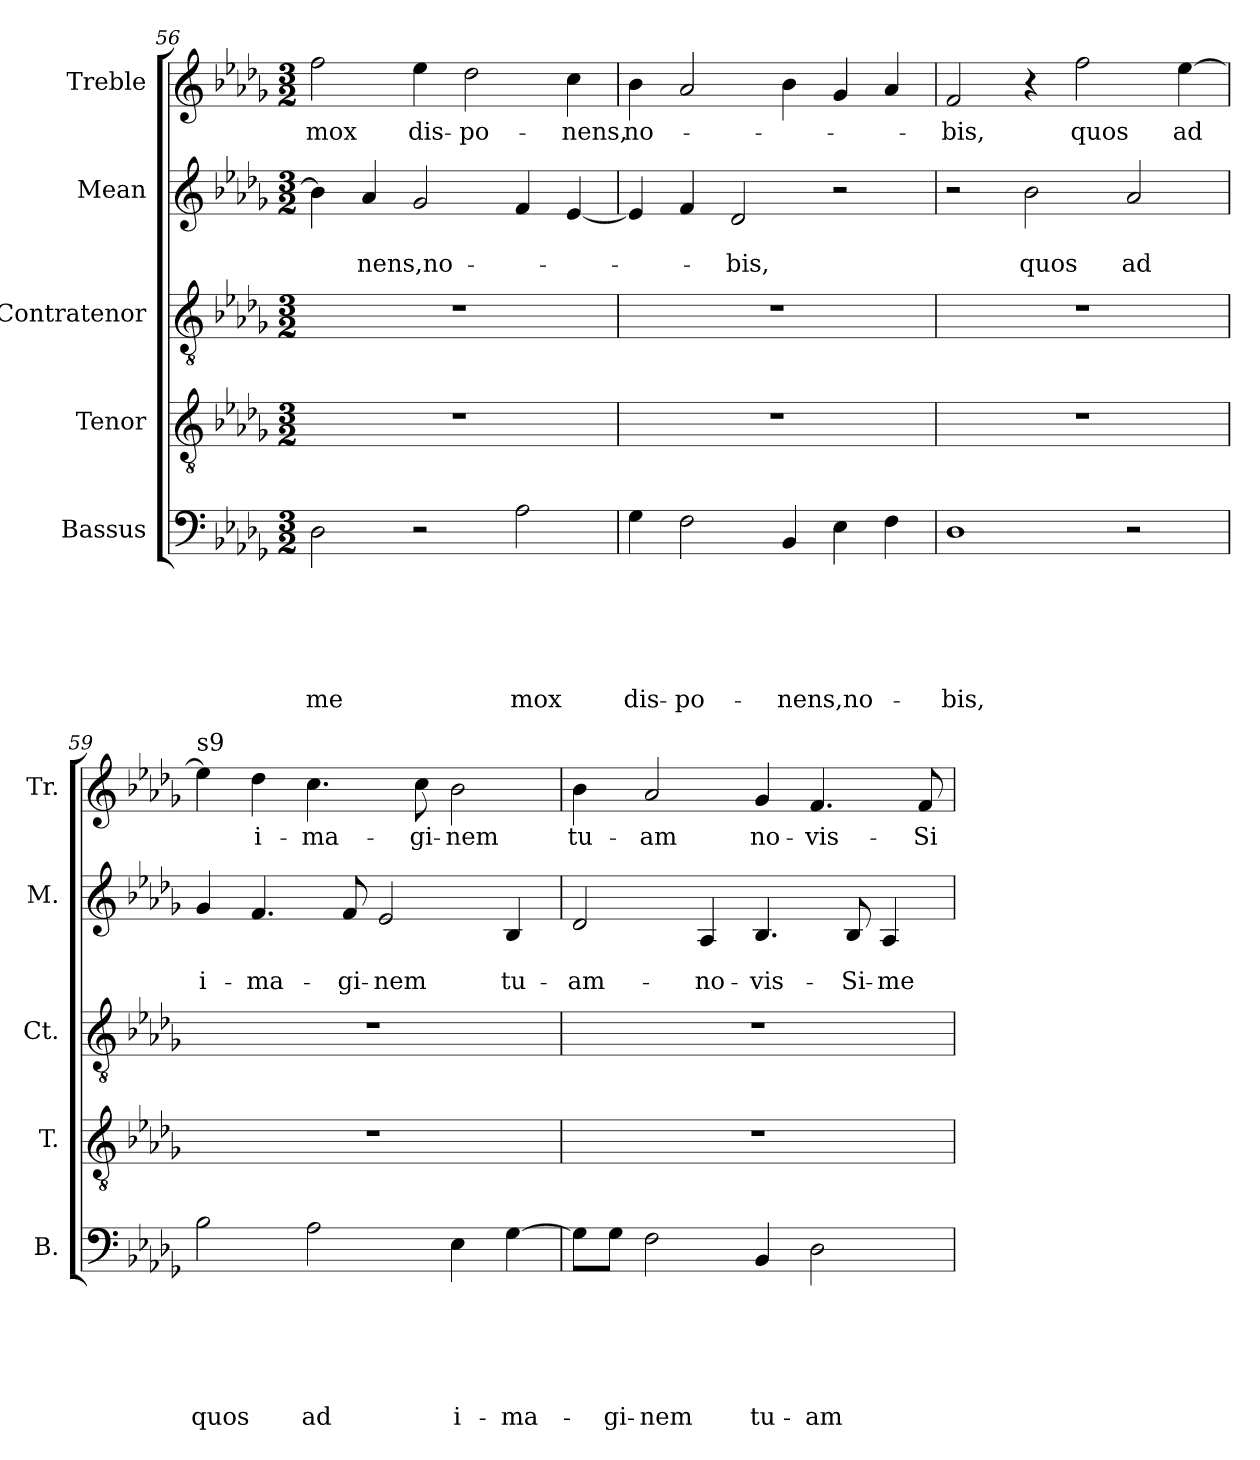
**kern	**text	**text	**text	**text	**text	**text	**kern	**kern	**kern	**text	**text	**kern	**text
*part5	*part5	*part5	*part5	*part5	*part5	*part5	*part4	*part3	*part2	*part2	*part2	*part1	*part1
*staff5	*staff5	*staff5	*staff5	*staff5	*staff5	*staff5	*staff4	*staff3	*staff2	*staff2	*staff2	*staff1	*staff1
*I"Bassus	*	*	*	*	*	*	*I"Tenor	*I"Contratenor	*I"Mean	*	*	*I"Treble	*
*I'B.	*	*	*	*	*	*	*I'T.	*I'Ct.	*I'M.	*	*	*I'Tr.	*
*clefF4	*	*	*	*	*	*	*clefGv2	*clefGv2	*clefG2	*	*	*clefG2	*
*k[b-e-a-d-g-]	*	*	*	*	*	*	*k[b-e-a-d-g-]	*k[b-e-a-d-g-]	*k[b-e-a-d-g-]	*	*	*k[b-e-a-d-g-]	*
*D-:	*	*	*	*	*	*	*D-:	*D-:	*D-:	*	*	*D-:	*
*M3/2	*	*	*	*	*	*	*M3/2	*M3/2	*M3/2	*	*	*M3/2	*
=56	=56	=56	=56	=56	=56	=56	=56	=56	=56	=56	=56	=56	=56
!	!	!	!	!	!	!LO:LY:b:rj	!LO:N:vis=1	!LO:N:vis=1	!	!	!	!	!LO:LY:b
2D-\	.	.	.	.	.	-me	1.r	1.r	4b-\]	.	.	2ff\	mox
!	!	!	!	!	!	!	!	!	!	!	!LO:LY:b	!	!
.	.	.	.	.	.	.	.	.	4a-/	.	-nens,no-	.	.
!	!	!	!	!	!	!	!	!	!	!	!	!	!LO:LY:b
2r	.	.	.	.	.	.	.	.	2g-/	.	.	4ee-\	dis-
!	!	!	!	!	!	!	!	!	!	!	!	!	!LO:LY:b:rj
.	.	.	.	.	.	.	.	.	.	.	.	2dd-\	-po-
!	!	!	!	!	!	!LO:LY:b	!	!	!	!	!	!	!
2A-\	.	.	.	.	.	mox	.	.	4f/	.	.	.	.
!	!	!	!	!	!	!	!	!	!	!	!	!	!LO:LY:b
.	.	.	.	.	.	.	.	.	[<4e-/	.	.	4cc\	-nens,
=57	=57	=57	=57	=57	=57	=57	=57	=57	=57	=57	=57	=57	=57
!	!	!	!	!	!	!LO:LY:b	!LO:N:vis=1	!LO:N:vis=1	!	!	!	!	!LO:LY:b
4G-\	.	.	.	.	.	dis-	1.r	1.r	4e-/]	.	.	4b-\	no-
!	!	!	!	!	!	!LO:LY:b:rj	!	!	!	!	!	!	!
2F\	.	.	.	.	.	-po-	.	.	4f/	.	.	2a-/	.
!	!	!	!	!	!	!	!	!	!	!	!LO:LY:b	!	!
.	.	.	.	.	.	.	.	.	2d-/	.	-bis,	.	.
!	!	!	!	!	!	!LO:LY:b	!	!	!	!	!	!	!
4BB-/	.	.	.	.	.	-nens,no-	.	.	.	.	.	4b-\	.
4E-\	.	.	.	.	.	.	.	.	2r	.	.	4g-/	.
4F\	.	.	.	.	.	.	.	.	.	.	.	4a-/	.
=58	=58	=58	=58	=58	=58	=58	=58	=58	=58	=58	=58	=58	=58
!	!	!	!	!	!	!LO:LY:b	!LO:N:vis=1	!LO:N:vis=1	!	!	!	!	!LO:LY:b
1D-	.	.	.	.	.	-bis,	1.r	1.r	2r	.	.	2f/	-bis,
!	!	!	!	!	!	!	!	!	!	!	!LO:LY:b	!	!
.	.	.	.	.	.	.	.	.	2b-\	.	quos	4r	.
!	!	!	!	!	!	!	!	!	!	!	!	!	!LO:LY:b
.	.	.	.	.	.	.	.	.	.	.	.	2ff\	quos
!	!	!	!	!	!	!	!	!	!	!	!LO:LY:b	!	!
2r	.	.	.	.	.	.	.	.	2a-/	.	ad	.	.
!	!	!	!	!	!	!	!	!	!	!	!	!	!LO:LY:b
.	.	.	.	.	.	.	.	.	.	.	.	[<4ee-\	ad
!!LO:LB:g=z
=59	=59	=59	=59	=59	=59	=59	=59	=59	=59	=59	=59	=59	=59
!	!	!	!	!	!	!	!	!	!	!	!	!LO:TX:a:t=s9	!
!	!	!	!	!	!	!LO:LY:b	!	!	!	!	!LO:LY:b	!	!
2B-\	.	.	.	.	.	quos	1.r	1.r	4g-/	.	i-	4ee-\]	.
!	!	!	!	!	!	!	!	!	!	!	!LO:LY:b	!	!LO:LY:b
.	.	.	.	.	.	.	.	.	4.f/	.	-ma-	4dd-\	i-
!	!	!	!	!	!	!LO:LY:b	!	!	!	!	!	!	!LO:LY:b
2A-\	.	.	.	.	.	ad	.	.	.	.	.	4.cc\	-ma-
!	!	!	!	!	!	!	!	!	!	!	!LO:LY:b	!	!
.	.	.	.	.	.	.	.	.	8f/	.	-gi-	.	.
!	!	!	!	!	!	!	!	!	!	!	!LO:LY:b	!	!
.	.	.	.	.	.	.	.	.	2e-/	.	-nem	.	.
!	!	!	!	!	!	!	!	!	!	!	!	!	!LO:LY:b
.	.	.	.	.	.	.	.	.	.	.	.	8cc\	-gi-
!	!	!	!	!	!	!LO:LY:b	!	!	!	!	!	!	!LO:LY:b
4E-\	.	.	.	.	.	i-	.	.	.	.	.	2b-\	-nem
!	!	!	!	!	!	!LO:LY:b	!	!	!	!	!LO:LY:b	!	!
[>4G-\	.	.	.	.	.	-ma-	.	.	4B-/	.	tu-	.	.
=60	=60	=60	=60	=60	=60	=60	=60	=60	=60	=60	=60	=60	=60
!	!	!	!	!	!	!	!	!	!	!	!LO:LY:b	!	!LO:LY:b
8G-\L]	.	.	.	.	.	.	1.r	1.r	2d-/	.	-am-	4b-\	tu-
!	!	!	!	!	!	!LO:LY:b	!	!	!	!	!	!	!
8G-\J	.	.	.	.	.	-gi-	.	.	.	.	.	.	.
!	!	!	!	!	!	!LO:LY:b	!	!	!	!	!	!	!LO:LY:b
2F\	.	.	.	.	.	-nem	.	.	.	.	.	2a-/	-am
!	!	!	!	!	!	!	!	!	!	!	!LO:LY:b	!	!
.	.	.	.	.	.	.	.	.	4A-/	.	-no-	.	.
!	!	!	!	!	!	!LO:LY:b	!	!	!	!	!LO:LY:b:rj	!	!LO:LY:b
4BB-/	.	.	.	.	.	tu-	.	.	4.B-/	.	-vis-	4g-/	no-
!	!	!	!	!	!	!LO:LY:b:rj	!	!	!	!	!	!	!LO:LY:b:rj
2D-\	.	.	.	.	.	-am	.	.	.	.	.	4.f/	-vis-
!	!	!	!	!	!	!	!	!	!	!	!LO:LY:b	!	!
.	.	.	.	.	.	.	.	.	8B-/	.	-Si-	.	.
!	!	!	!	!	!	!	!	!	!	!	!LO:LY:b	!	!
.	.	.	.	.	.	.	.	.	4A-/	.	-me-	.	.
!	!	!	!	!	!	!	!	!	!	!	!	!	!LO:LY:b
.	.	.	.	.	.	.	.	.	.	.	.	8f/	-Si-
=	=	=	=	=	=	=	=	=	=	=	=	=	=
*-	*-	*-	*-	*-	*-	*-	*-	*-	*-	*-	*-	*-	*-
